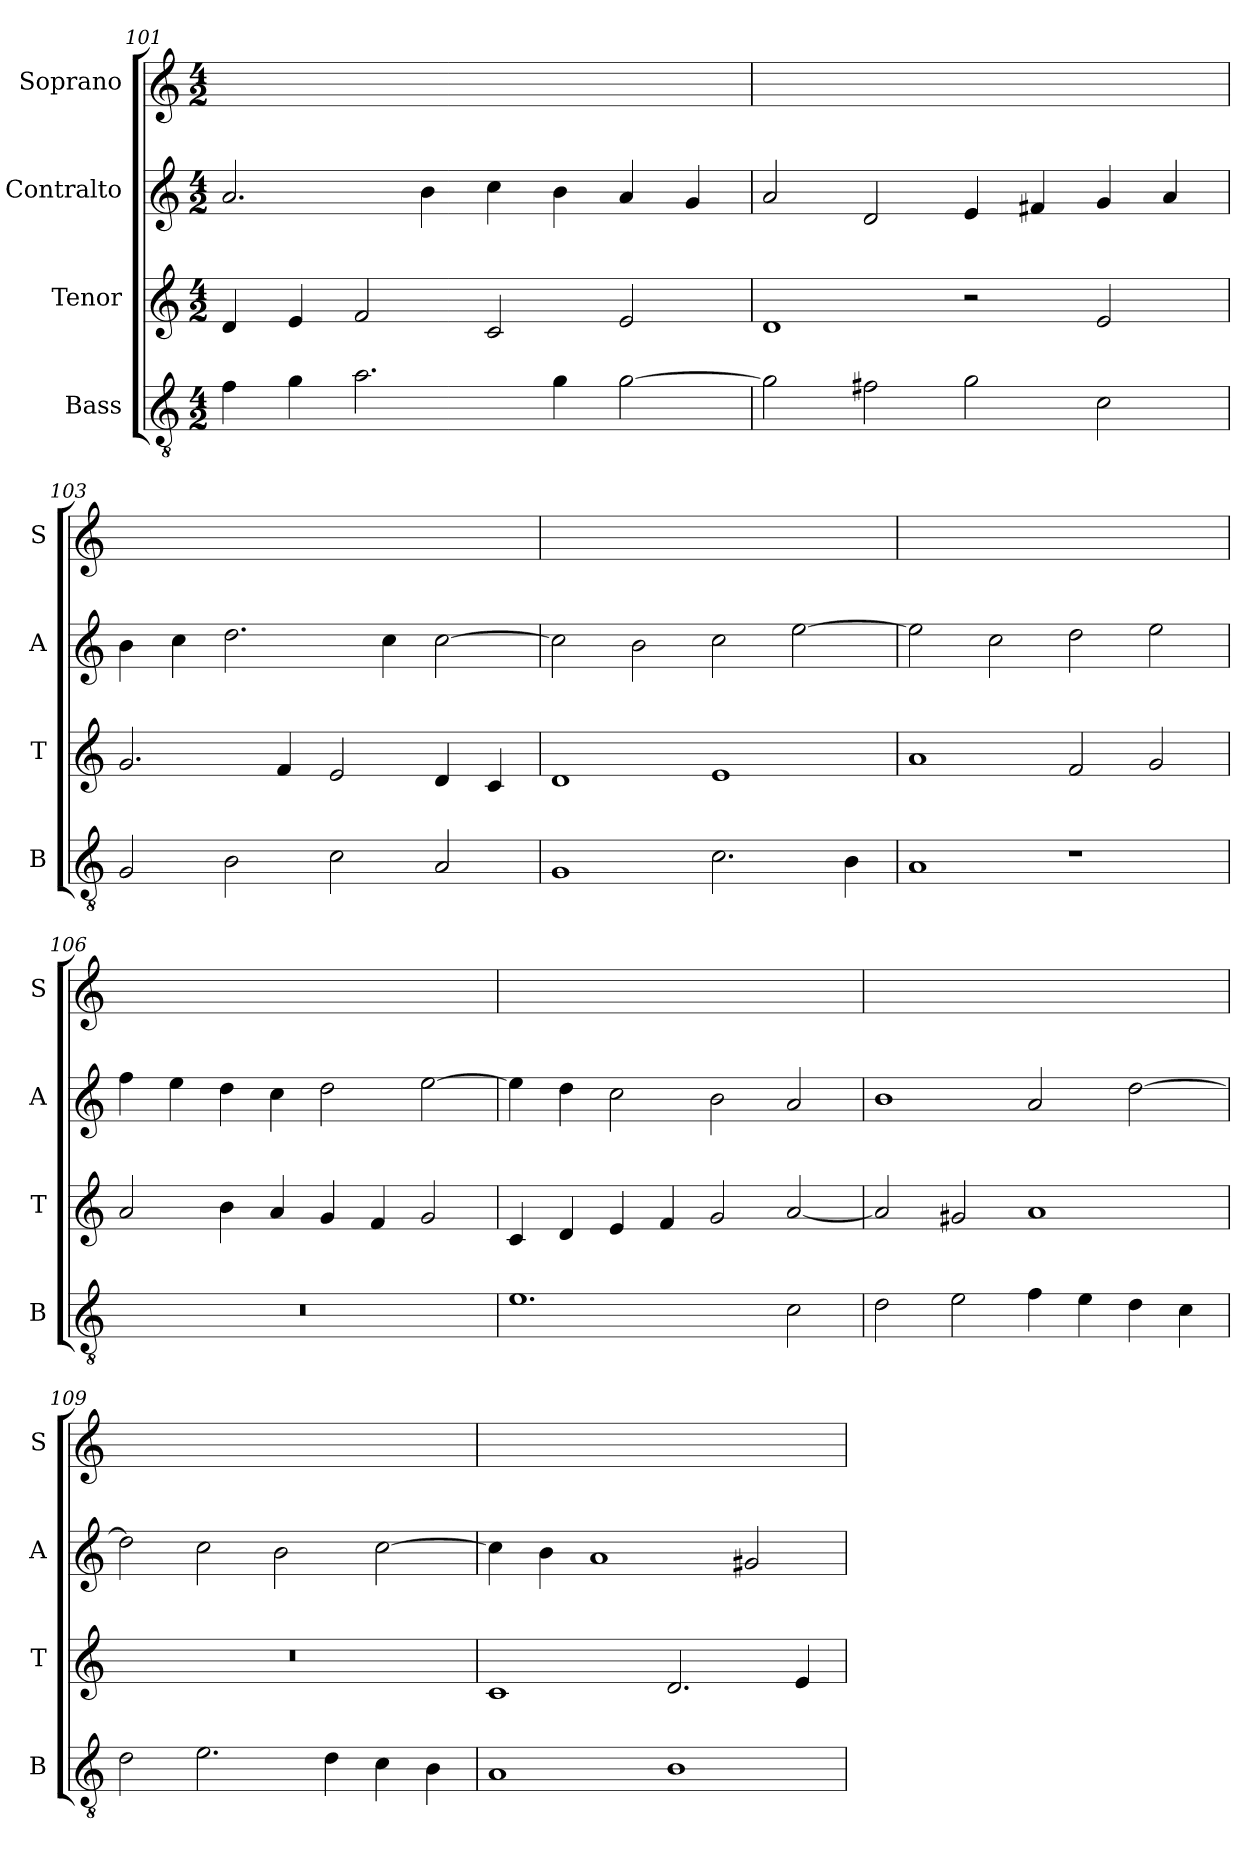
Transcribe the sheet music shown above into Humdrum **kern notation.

**kern	**kern	**kern	**kern
*part4	*part3	*part2	*part1
*staff4	*staff3	*staff2	*staff1
*I"Bass	*I"Tenor	*I"Contralto	*I"Soprano
*I'B	*I'T	*I'A	*I'S
*clefGv2	*clefG2	*clefG2	*clefG2
*k[]	*k[]	*k[]	*k[]
*C:ion	*C:ion	*C:ion	*C:ion
*M4/2	*M4/2	*M4/2	*M4/2
=101	=101	=101	=101
4f	4d	2.a	0ryy
4g	4e	.	.
2.a	2f	.	.
.	.	4b	.
.	2c	4cc	.
4g	.	4b	.
[2g	2e	4a	.
.	.	4g	.
=102	=102	=102	=102
2g]	1d	2a	0ryy
2f#X	.	2d	.
2g	2r	4e	.
.	.	4f#X	.
2c	2e	4g	.
.	.	4a	.
=103	=103	=103	=103
2G	2.g	4b	0ryy
.	.	4cc	.
2B	.	2.dd	.
.	4f	.	.
2c	2e	.	.
.	.	4cc	.
2A	4d	[2cc	.
.	4c	.	.
=104	=104	=104	=104
1G	1d	2cc]	0ryy
.	.	2b	.
2.c	1e	2cc	.
.	.	[2ee	.
4B	.	.	.
=105	=105	=105	=105
1A	1a	2ee]	0ryy
.	.	2cc	.
1r	2f	2dd	.
.	2g	2ee	.
=106	=106	=106	=106
0r	2a	4ff	0ryy
.	.	4ee	.
.	4b	4dd	.
.	4a	4cc	.
.	4g	2dd	.
.	4f	.	.
.	2g	[2ee	.
=107	=107	=107	=107
1.e	4c	4ee]	0ryy
.	4d	4dd	.
.	4e	2cc	.
.	4f	.	.
.	2g	2b	.
2c	[2a	2a	.
=108	=108	=108	=108
2d	2a]	1b	0ryy
2e	2g#X	.	.
4f	1a	2a	.
4e	.	.	.
4d	.	[2dd	.
4c	.	.	.
=109	=109	=109	=109
2d	0r	2dd]	0ryy
2.e	.	2cc	.
.	.	2b	.
4d	.	.	.
4c	.	[2cc	.
4B	.	.	.
=110	=110	=110	=110
1A	1c	4cc]	0ryy
.	.	4b	.
.	.	1a	.
1B	2.d	.	.
.	.	2g#X	.
.	4e	.	.
=	=	=	=
*-	*-	*-	*-
